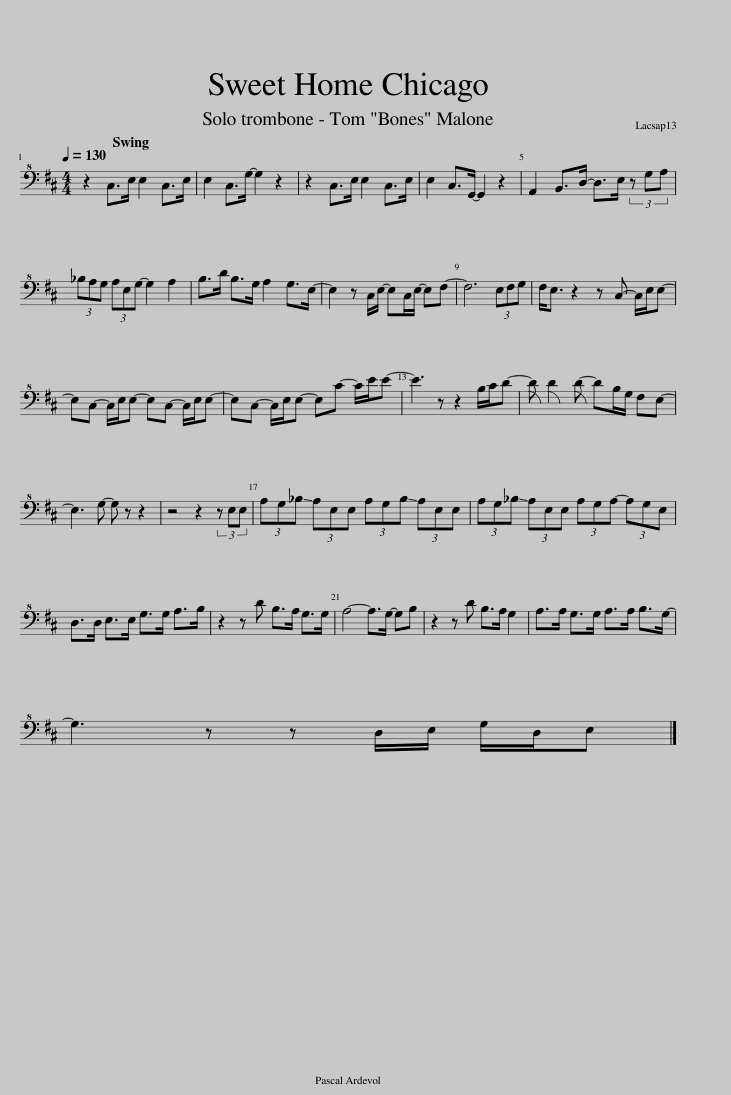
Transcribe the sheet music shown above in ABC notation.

X:1
L:1/8
Q:1/4=130
M:4/4
I:linebreak $
K:D
V:1 bass+8
V:1
 z2 C,>E, E,2 C,>E, | E,2 C,>G,- G,2 z2 | z2 C,>E, E,2 C,>E, | E,2 C,>G,,- G,,2 z2 | A,,2 B,,>D,- D,>E, (3z G,A, |$ %5
 (3_B,A,G, (3A,E,G,- G,2 A,2 | B,>D B,>G, A,2 G,>E,- | E,2 z C,/E,/- E,C,/E,/- E,F,- | F,6 (3E,F,G, | F,<E, z2 z C,- C,/E,/E,- |$ %10
 E,C,- C,/E,/E,- E,C,- C,/E,/E,- | E,C,- C,/E,/E,- E,C- C/E/E- | E3 z z2 B,/C/D- | D D2 D- DB,/G,/ F,E,- |$ E,3 G,- G, z z2 | %15
 z4 z2 (3z E,E, | (3A,G,!-(!_B, (3!-)!A,E,E, (3A,G,!-(!B, (3!-)!A,E,E, | (3A,G,!-(!_B, (3!-)!A,E,E, (3A,G,A,- (3A,G,E, |$ D,>D, E,>E, G,>G, A,>B, | z2 z D B,>A, G,>G, | %20
 A,4- A,>G,- G,B, | z2 z D B,>A, G,2 | A,>A, G,>G, A,>A, B,>G,- |$ G,3 z z D,/E,/ G,/D,/E, |] %24
